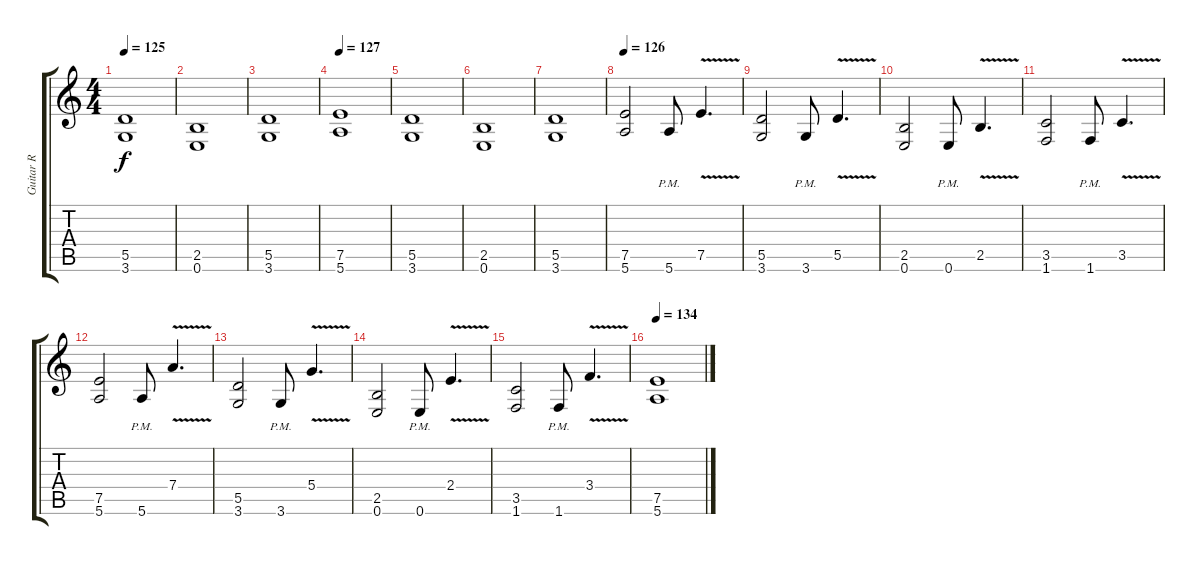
\track ("Guitar R" "Guitar R") {instrument distortionguitar}
\staff {score tabs}
\tuning (E4 B3 G3 D3 A2 E2) {hide}
\ts (4 4)
\tempo 125
\clef g2
\ks c
(5.5 3.6).1{dy f} |
(2.5 0.6).1 |
(5.5 3.6).1 |
\tempo 127
(7.5 5.6).1 |
(5.5 3.6).1 |
(2.5 0.6).1 |
(5.5 3.6).1 |
\tempo 126
(7.5 5.6).2 5.6{pm}.8 7.5{v}.4{d} |
(5.5 3.6).2 3.6{pm}.8 5.5{v}.4{d} |
(2.5 0.6).2 0.6{pm}.8 2.5{v}.4{d} |
(3.5 1.6).2 1.6{pm}.8 3.5{v}.4{d} |
(7.5 5.6).2 5.6{pm}.8 7.4{v}.4{d} |
(5.5 3.6).2 3.6{pm}.8 5.4{v}.4{d} |
(2.5 0.6).2 0.6{pm}.8 2.4{v}.4{d} |
(3.5 1.6).2 1.6{pm}.8 3.4{v}.4{d} |
\tempo 134
(7.5 5.6).1
